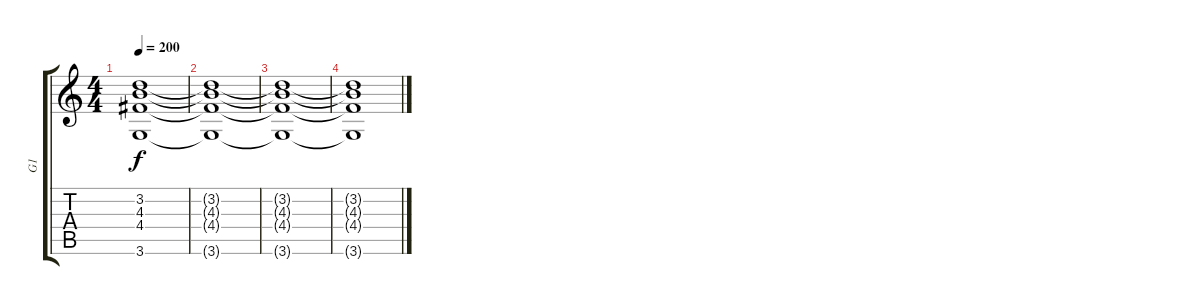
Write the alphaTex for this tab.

\track ("G1" "G1") {instrument distortionguitar}
\staff {score tabs}
\tuning (E4 B3 G3 D3 A2 E2) {hide}
\ts (4 4)
\tempo 200
\clef g2
\ks c
(3.2{t} 4.3{t} 4.4{t} 3.6{t}).1{dy f} |
(3.2{t} 4.3{t} 4.4{t} 3.6{t}).1 |
(3.2{t} 4.3{t} 4.4{t} 3.6{t}).1 |
(3.2{t} 4.3{t} 4.4{t} 3.6{t}).1
